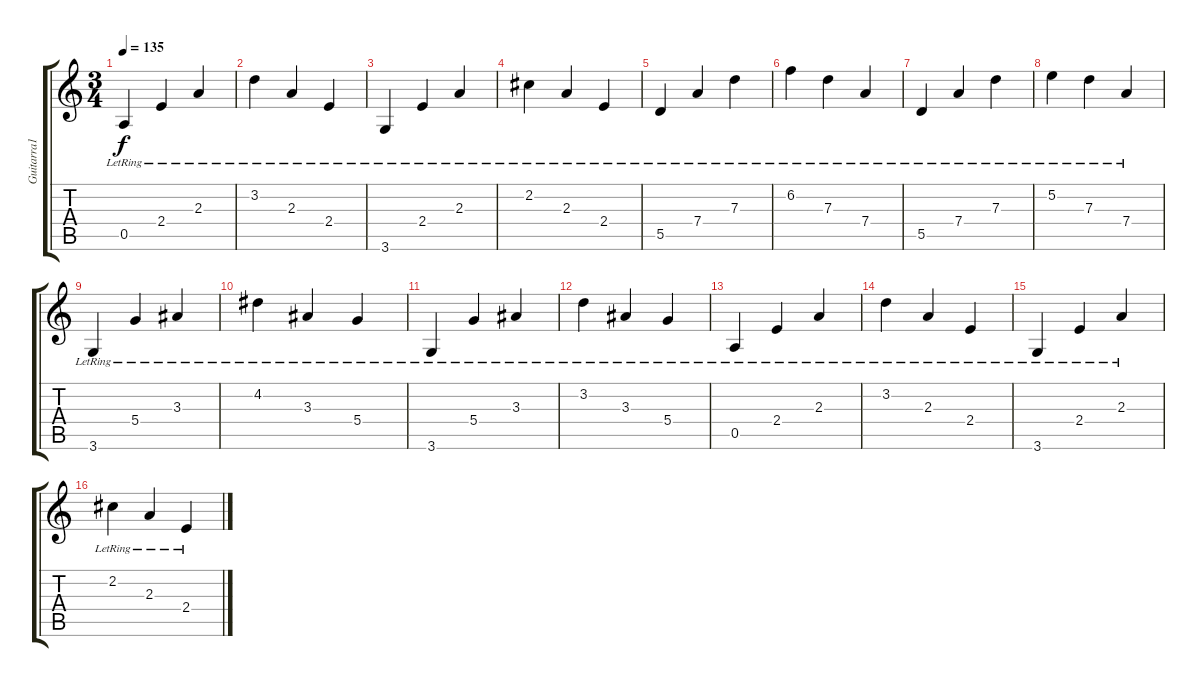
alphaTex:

\track ("Guitarra1" "Guitarra1") {instrument acousticguitarsteel}
\staff {score tabs}
\tuning (E4 B3 G3 D3 A2 E2) {hide}
\ts (3 4)
\tempo 135
\clef g2
\ks c
0.5{lr}.4{dy f} 2.4{lr}.4 2.3{lr}.4 |
3.2{lr}.4 2.3{lr}.4 2.4{lr}.4 |
3.6{lr}.4 2.4{lr}.4 2.3{lr}.4 |
2.2{lr}.4 2.3{lr}.4 2.4{lr}.4 |
5.5{lr}.4 7.4{lr}.4 7.3{lr}.4 |
6.2{lr}.4 7.3{lr}.4 7.4{lr}.4 |
5.5{lr}.4 7.4{lr}.4 7.3{lr}.4 |
5.2{lr}.4 7.3{lr}.4 7.4{lr}.4 |
3.6{lr}.4 5.4{lr}.4 3.3{lr}.4 |
4.2{lr}.4 3.3{lr}.4 5.4{lr}.4 |
3.6{lr}.4 5.4{lr}.4 3.3{lr}.4 |
3.2{lr}.4 3.3{lr}.4 5.4{lr}.4 |
0.5{lr}.4 2.4{lr}.4 2.3{lr}.4 |
3.2{lr}.4 2.3{lr}.4 2.4{lr}.4 |
3.6{lr}.4 2.4{lr}.4 2.3{lr}.4 |
2.2{lr}.4 2.3{lr}.4 2.4{lr}.4
